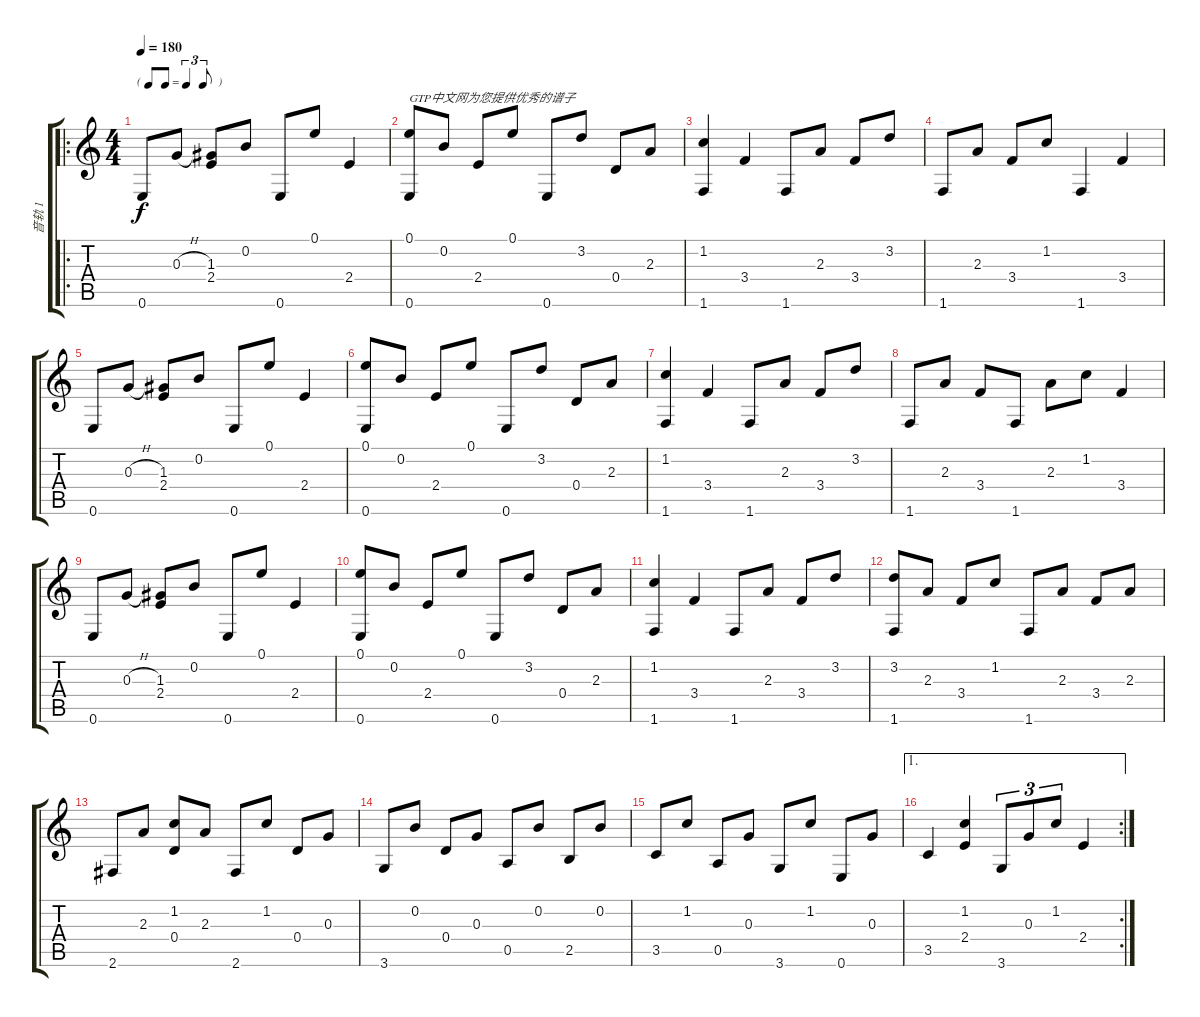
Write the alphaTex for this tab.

\track ("音轨 1" "音轨 1") {instrument acousticguitarsteel}
\staff {score tabs}
\tuning (E4 B3 G3 D3 A2 E2) {hide}
\ro
\ts (4 4)
\tf triplet8th
\tempo 180
\clef g2
\ks c
0.6.8{dy f instrument acousticguitarsteel} 0.3{h}.8 (1.3 2.4).8 0.2.8 0.6.8 0.1.8 2.4.4 |
(0.1 0.6).8{txt "GTP中文网为您提供优秀的谱子"} 0.2.8 2.4.8 0.1.8 0.6.8 3.2.8 0.4.8 2.3.8 |
(1.2 1.6).4 3.4.4 1.6.8 2.3.8 3.4.8 3.2.8 |
1.6.8 2.3.8 3.4.8 1.2.8 1.6.4 3.4.4 |
0.6.8 0.3{h}.8 (1.3 2.4).8 0.2.8 0.6.8 0.1.8 2.4.4 |
(0.1 0.6).8 0.2.8 2.4.8 0.1.8 0.6.8 3.2.8 0.4.8 2.3.8 |
(1.2 1.6).4 3.4.4 1.6.8 2.3.8 3.4.8 3.2.8 |
1.6.8 2.3.8 3.4.8 1.6.8 2.3.8 1.2.8 3.4.4 |
0.6.8 0.3{h}.8 (1.3 2.4).8 0.2.8 0.6.8 0.1.8 2.4.4 |
(0.1 0.6).8 0.2.8 2.4.8 0.1.8 0.6.8 3.2.8 0.4.8 2.3.8 |
(1.2 1.6).4 3.4.4 1.6.8 2.3.8 3.4.8 3.2.8 |
(3.2 1.6).8 2.3.8 3.4.8 1.2.8 1.6.8 2.3.8 3.4.8 2.3.8 |
2.6.8 2.3.8 (1.2 0.4).8 2.3.8 2.6.8 1.2.8 0.4.8 0.3.8 |
3.6.8 0.2.8 0.4.8 0.3.8 0.5.8 0.2.8 2.5.8 0.2.8 |
3.5.8 1.2.8 0.5.8 0.3.8 3.6.8 1.2.8 0.6.8 0.3.8 |
\ae 1
\rc 2
3.5.4 (1.2 2.4).4 3.6.8{tu (3 2)} 0.3.8{tu (3 2)} 1.2.8{tu (3 2)} 2.4.4
